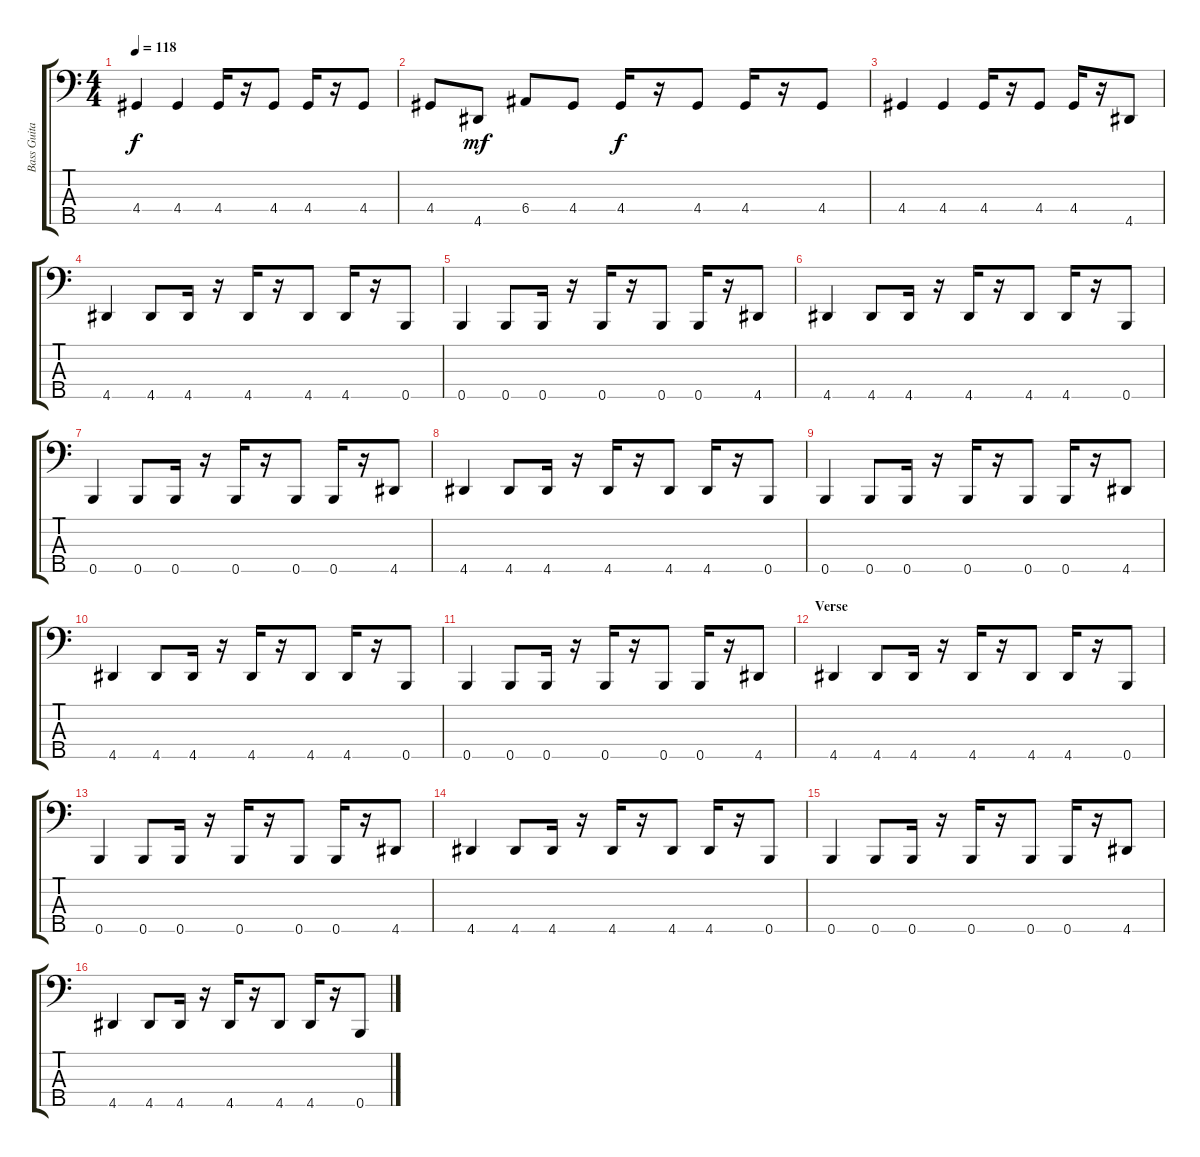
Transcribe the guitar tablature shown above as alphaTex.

\track ("Bass Guitar" "Bass Guita") {instrument electricbassfinger}
\staff {score tabs}
\tuning (G2 D2 A1 E1 B0) {hide}
\ts (4 4)
\tempo 118
\clef f4
\ks c
4.4.4{dy f} 4.4.4 4.4.16 r.16 4.4.8 4.4.16 r.16 4.4.8 |
4.4.8 4.5.8{dy mf} 6.4.8 4.4.8 4.4.16{dy f} r.16 4.4.8 4.4.16 r.16 4.4.8 |
4.4.4 4.4.4 4.4.16 r.16 4.4.8 4.4.16 r.16 4.5.8 |
4.5.4 4.5.8 4.5.16 r.16 4.5.16 r.16 4.5.8 4.5.16 r.16 0.5.8 |
0.5.4 0.5.8 0.5.16 r.16 0.5.16 r.16 0.5.8 0.5.16 r.16 4.5.8 |
4.5.4 4.5.8 4.5.16 r.16 4.5.16 r.16 4.5.8 4.5.16 r.16 0.5.8 |
0.5.4 0.5.8 0.5.16 r.16 0.5.16 r.16 0.5.8 0.5.16 r.16 4.5.8 |
4.5.4 4.5.8 4.5.16 r.16 4.5.16 r.16 4.5.8 4.5.16 r.16 0.5.8 |
0.5.4 0.5.8 0.5.16 r.16 0.5.16 r.16 0.5.8 0.5.16 r.16 4.5.8 |
4.5.4 4.5.8 4.5.16 r.16 4.5.16 r.16 4.5.8 4.5.16 r.16 0.5.8 |
0.5.4 0.5.8 0.5.16 r.16 0.5.16 r.16 0.5.8 0.5.16 r.16 4.5.8 |
\section ("" "Verse")
4.5.4 4.5.8 4.5.16 r.16 4.5.16 r.16 4.5.8 4.5.16 r.16 0.5.8 |
0.5.4 0.5.8 0.5.16 r.16 0.5.16 r.16 0.5.8 0.5.16 r.16 4.5.8 |
4.5.4 4.5.8 4.5.16 r.16 4.5.16 r.16 4.5.8 4.5.16 r.16 0.5.8 |
0.5.4 0.5.8 0.5.16 r.16 0.5.16 r.16 0.5.8 0.5.16 r.16 4.5.8 |
4.5.4 4.5.8 4.5.16 r.16 4.5.16 r.16 4.5.8 4.5.16 r.16 0.5.8
